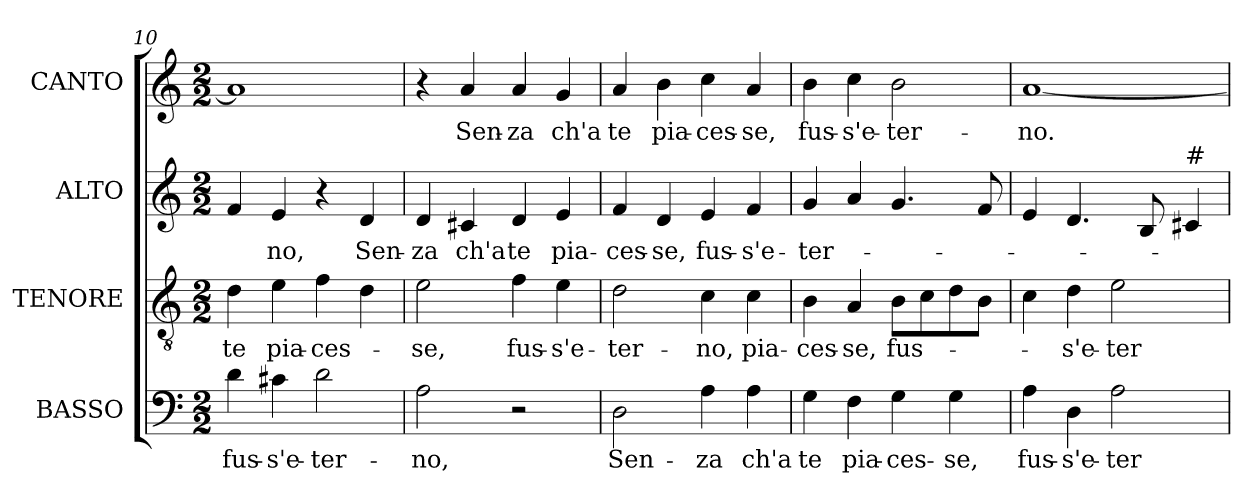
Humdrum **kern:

**kern	**text	**kern	**text	**kern	**text	**kern	**text
*part4	*part4	*part3	*part3	*part2	*part2	*part1	*part1
*staff4	*staff4	*staff3	*staff3	*staff2	*staff2	*staff1	*staff1
*I"BASSO	*	*I"TENORE	*	*I"ALTO	*	*I"CANTO	*
*	*	*I'T.	*	*	*	*	*
*clefF4	*	*clefGv2	*	*clefG2	*	*clefG2	*
*	*	*ITrd7c12	*	*	*	*	*
*k[]	*	*k[]	*	*k[]	*	*k[]	*
*C:	*	*C:	*	*C:	*	*C:	*
*M2/2	*	*M2/2	*	*M2/2	*	*M2/2	*
=10	=10	=10	=10	=10	=10	=10	=10
!	!LO:LY:b:color=#000000	!	!	!	!	!	!
!	!	!	!LO:LY:b:color=#000000	!	!	!	!
4di\	fus-	4Di\	te	4fi/	.	1ai]	.
!	!LO:LY:b:color=#000000	!	!	!	!	!	!
!	!	!	!LO:LY:b:color=#000000	!	!	!	!
!	!	!	!	!	!LO:LY:b:color=#000000	!	!
4c#i\	-s'e-	4Ei\	pia-	4ei/	-no,	.	.
!	!LO:LY:b:color=#000000	!	!	!	!	!	!
!	!	!	!LO:LY:b:color=#000000	!	!	!	!
2di\	-ter-	4Fi\	-ces-	4r	.	.	.
!	!	!	!	!	!LO:LY:b:color=#000000	!	!
.	.	4Di\	.	4di/	Sen-	.	.
=11	=11	=11	=11	=11	=11	=11	=11
!	!LO:LY:b:color=#000000	!	!	!	!	!	!
!	!	!	!LO:LY:b:color=#000000	!	!	!	!
!	!	!	!	!	!LO:LY:b:color=#000000	!	!
2Ai\	-no,	2Ei\	-se,	4di/	-za	4r	.
!	!	!	!	!	!LO:LY:b:color=#000000	!	!
!	!	!	!	!	!	!	!LO:LY:b:color=#000000
.	.	.	.	4c#i/	ch'a	4ai/	Sen-
!	!	!	!LO:LY:b:color=#000000	!	!	!	!
!	!	!	!	!	!LO:LY:b:color=#000000	!	!
!	!	!	!	!	!	!	!LO:LY:b:color=#000000
2r	.	4Fi\	fus-	4di/	te	4ai/	-za
!	!	!	!LO:LY:b:color=#000000	!	!	!	!
!	!	!	!	!	!LO:LY:b:color=#000000	!	!
!	!	!	!	!	!	!	!LO:LY:b:color=#000000
.	.	4Ei\	-s'e-	4ei/	pia-	4gi/	ch'a
=12	=12	=12	=12	=12	=12	=12	=12
!	!LO:LY:b:color=#000000	!	!	!	!	!	!
!	!	!	!LO:LY:b:color=#000000	!	!	!	!
!	!	!	!	!	!LO:LY:b:color=#000000	!	!
!	!	!	!	!	!	!	!LO:LY:b:color=#000000
2Di\	Sen-	2Di\	-ter-	4fi/	-ces-	4ai/	te
!	!	!	!	!	!LO:LY:b:color=#000000	!	!
!	!	!	!	!	!	!	!LO:LY:b:color=#000000
.	.	.	.	4di/	-se,	4bi\	pia-
!	!LO:LY:b:color=#000000	!	!	!	!	!	!
!	!	!	!LO:LY:b:color=#000000	!	!	!	!
!	!	!	!	!	!LO:LY:b:color=#000000	!	!
!	!	!	!	!	!	!	!LO:LY:b:color=#000000
4Ai\	-za	4Ci\	-no,	4ei/	fus-	4cci\	-ces-
!	!LO:LY:b:color=#000000	!	!	!	!	!	!
!	!	!	!LO:LY:b:color=#000000	!	!	!	!
!	!	!	!	!	!LO:LY:b:color=#000000	!	!
!	!	!	!	!	!	!	!LO:LY:b:color=#000000
4Ai\	ch'a	4Ci\	pia-	4fi/	-s'e-	4ai/	-se,
=13	=13	=13	=13	=13	=13	=13	=13
!	!LO:LY:b:color=#000000	!	!	!	!	!	!
!	!	!	!LO:LY:b:color=#000000	!	!	!	!
!	!	!	!	!	!LO:LY:b:color=#000000	!	!
!	!	!	!	!	!	!	!LO:LY:b:color=#000000
4Gi\	te	4BBi\	-ces-	4gi/	-ter-	4bi\	fus-
!	!LO:LY:b:color=#000000	!	!	!	!	!	!
!	!	!	!LO:LY:b:color=#000000	!	!	!	!
!	!	!	!	!	!	!	!LO:LY:b:color=#000000
4Fi\	pia-	4AAi/	-se,	4ai/	.	4cci\	-s'e-
!	!LO:LY:b:color=#000000	!	!	!	!	!	!
!	!	!	!LO:LY:b:color=#000000	!	!	!	!
!	!	!	!	!	!	!	!LO:LY:b:color=#000000
4Gi\	-ces-	8BBi\L	fus-	4.gi/	.	2bi\	-ter-
.	.	8Ci\	.	.	.	.	.
!	!LO:LY:b:color=#000000	!	!	!	!	!	!
4Gi\	-se,	8Di\	.	.	.	.	.
.	.	8BBi\J	.	8fi/	.	.	.
!!LO:LB:g=z
=14	=14	=14	=14	=14	=14	=14	=14
!	!LO:LY:b:color=#000000	!	!	!	!	!	!
!	!	!	!	!	!	!	!LO:LY:b:color=#000000
4Ai\	fus-	4Ci\	.	4ei/	.	[<1ai	-no.
!	!LO:LY:b:color=#000000	!	!	!	!	!	!
!	!	!	!LO:LY:b:color=#000000	!	!	!	!
4Di\	-s'e-	4Di\	-s'e-	4.di/	.	.	.
!	!LO:LY:b:color=#000000	!	!	!	!	!	!
!	!	!	!LO:LY:b:color=#000000	!	!	!	!
2Ai\	-ter-	2Ei\	-ter-	.	.	.	.
.	.	.	.	8Bi/	.	.	.
!	!	!	!	!LO:TX:a:t=#	!	!	!
.	.	.	.	4c#i/	.	.	.
=	=	=	=	=	=	=	=
*-	*-	*-	*-	*-	*-	*-	*-
